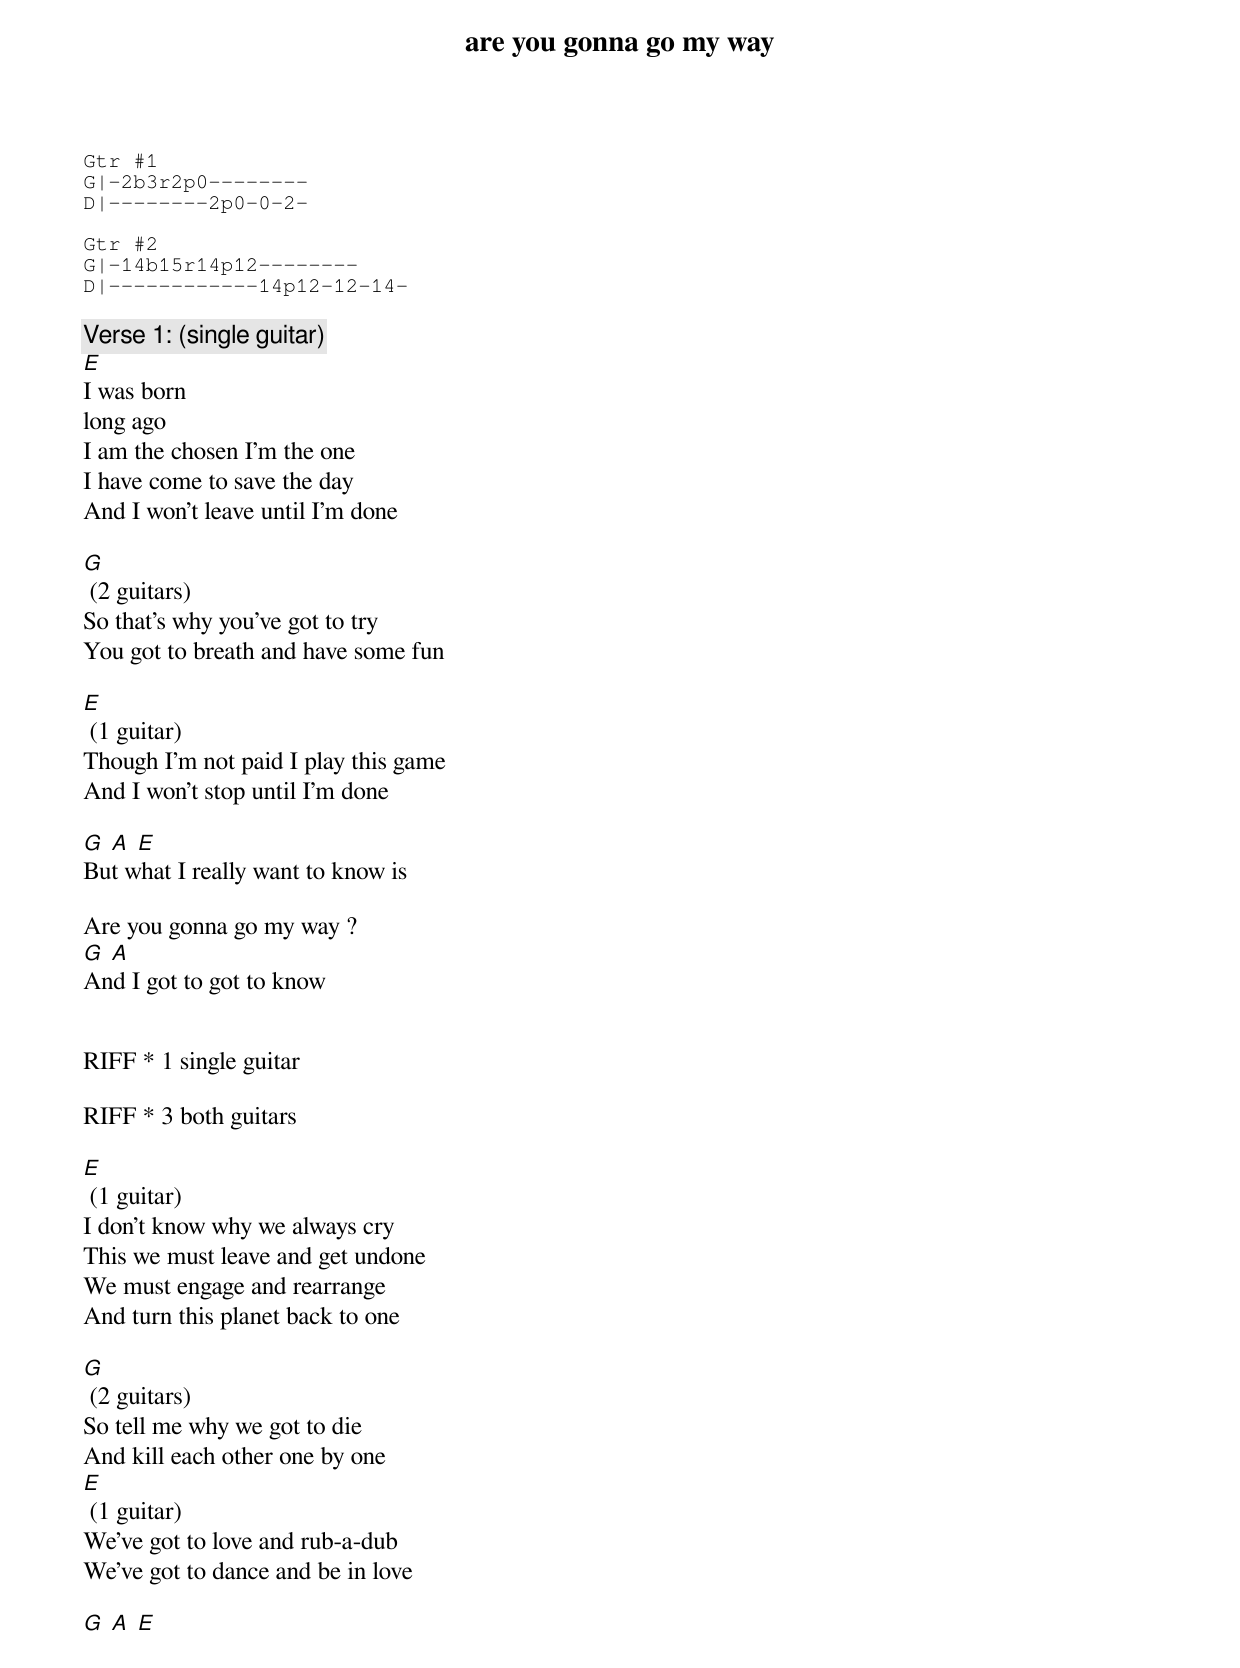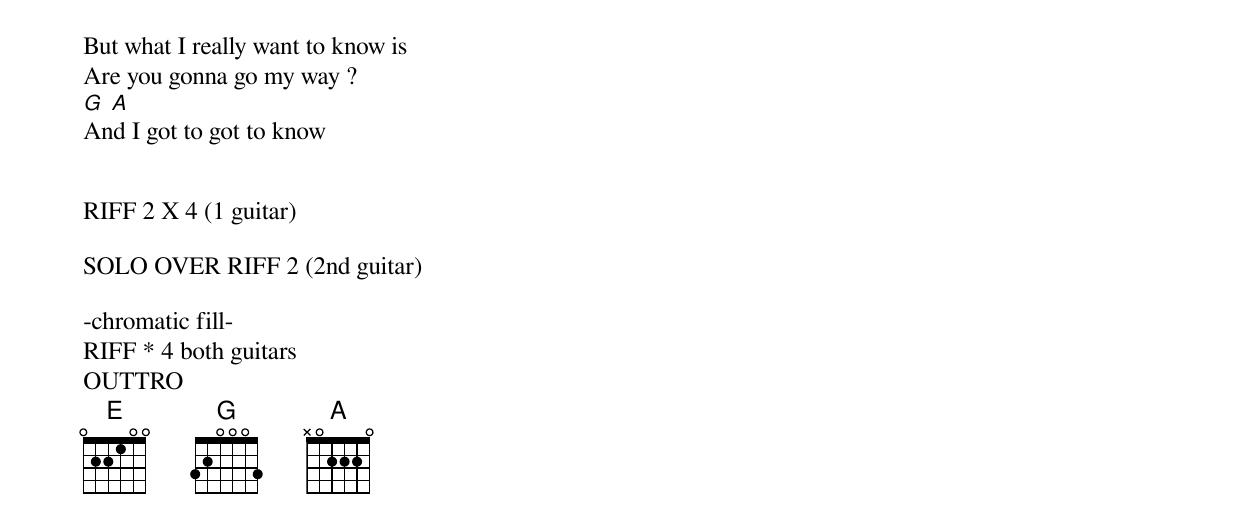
{t:are you gonna go my way}
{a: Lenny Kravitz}

{sot}
Gtr #1
G|-2b3r2p0--------
D|--------2p0-0-2-

Gtr #2
G|-14b15r14p12--------
D|------------14p12-12-14-
{eot}

{c: Verse 1: (single guitar)}
[E]
I was born
long ago
I am the chosen I'm the one
I have come to save the day
And I won't leave until I'm done

[G] (2 guitars)
So that's why you've got to try
You got to breath and have some fun

[E] (1 guitar)
Though I'm not paid I play this game
And I won't stop until I'm done

[G] [A] [E]
But what I really want to know is

Are you gonna go my way ?
[G] [A]
And I got to got to know


RIFF * 1 single guitar

RIFF * 3 both guitars

[E] (1 guitar)
I don't know why we always cry
This we must leave and get undone
We must engage and rearrange
And turn this planet back to one

[G] (2 guitars)
So tell me why we got to die
And kill each other one by one
[E] (1 guitar)
We've got to love and rub-a-dub
We've got to dance and be in love

[G] [A] [E]
But what I really want to know is
Are you gonna go my way ?
[G] [A]
And I got to got to know


RIFF 2 X 4 (1 guitar)

SOLO OVER RIFF 2 (2nd guitar)

-chromatic fill-
RIFF * 4 both guitars
OUTTRO
